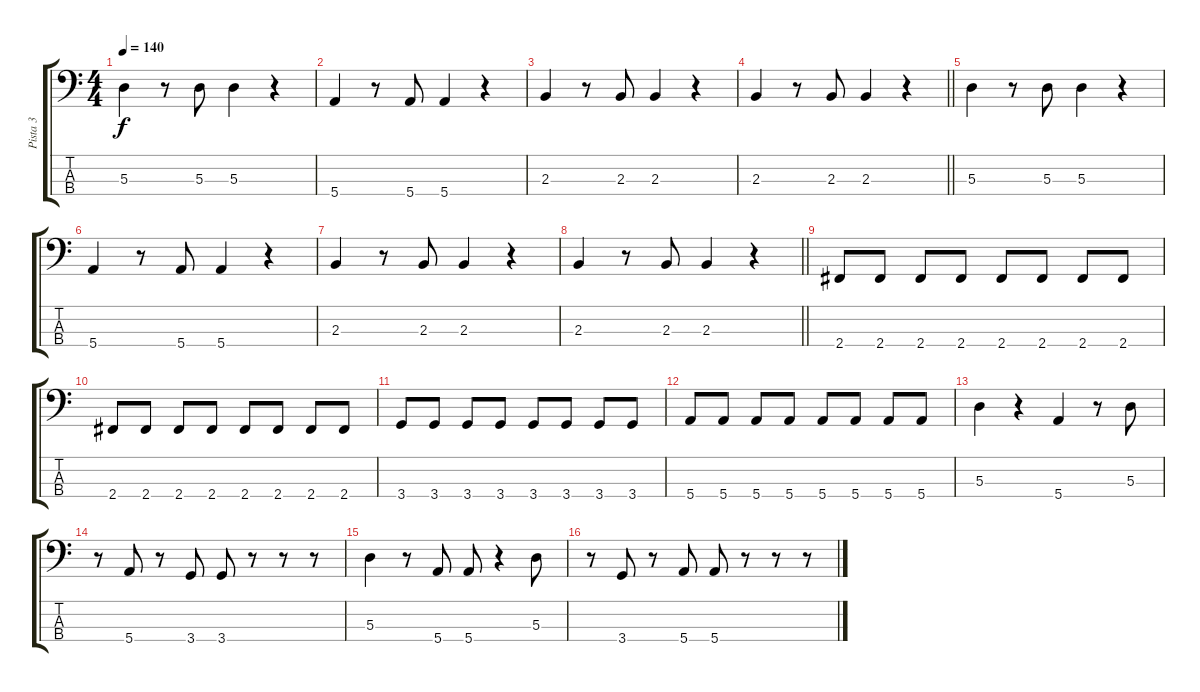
\track ("Pista 3" "Pista 3") {instrument electricbassfinger}
\staff {score tabs}
\tuning (G2 D2 A1 E1) {hide}
\ts (4 4)
\tempo 140
\clef f4
\ks c
5.3.4{dy f} r.8 5.3.8 5.3.4 r.4 |
5.4.4 r.8 5.4.8 5.4.4 r.4 |
2.3.4 r.8 2.3.8 2.3.4 r.4 |
\barLineRight lightlight
2.3.4 r.8 2.3.8 2.3.4 r.4 |
5.3.4 r.8 5.3.8 5.3.4 r.4 |
5.4.4 r.8 5.4.8 5.4.4 r.4 |
2.3.4 r.8 2.3.8 2.3.4 r.4 |
\barLineRight lightlight
2.3.4 r.8 2.3.8 2.3.4 r.4 |
2.4.8 2.4.8 2.4.8 2.4.8 2.4.8 2.4.8 2.4.8 2.4.8 |
2.4.8 2.4.8 2.4.8 2.4.8 2.4.8 2.4.8 2.4.8 2.4.8 |
3.4.8 3.4.8 3.4.8 3.4.8 3.4.8 3.4.8 3.4.8 3.4.8 |
5.4.8 5.4.8 5.4.8 5.4.8 5.4.8 5.4.8 5.4.8 5.4.8 |
5.3.4 r.4 5.4.4 r.8 5.3.8 |
r.8 5.4.8 r.8 3.4.8 3.4.8 r.8 r.8 r.8 |
5.3.4 r.8 5.4.8 5.4.8 r.4 5.3.8 |
r.8 3.4.8 r.8 5.4.8 5.4.8 r.8 r.8 r.8
